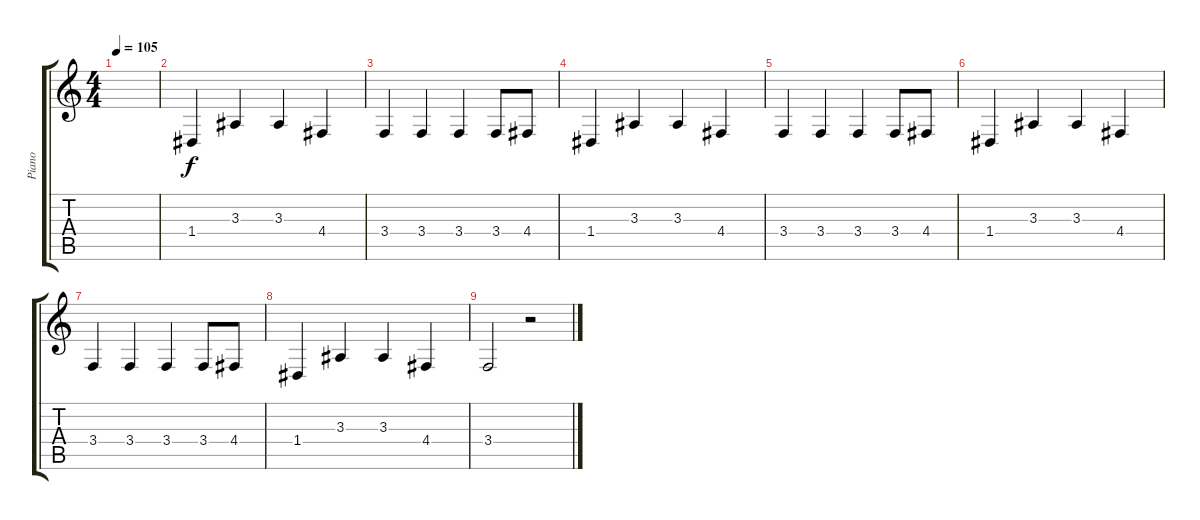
\track ("Piano" "Piano") {instrument electricpiano2}
\staff {score tabs}
\tuning (E4 B3 G3 D3 A2 E2) {hide}
\ts (4 4)
\tempo 105
\clef g2
\ks c
|
1.4.4 3.3.4 3.3.4 4.4.4 |
3.4.4 3.4.4 3.4.4 3.4.8 4.4.8 |
1.4.4 3.3.4 3.3.4 4.4.4 |
3.4.4 3.4.4 3.4.4 3.4.8 4.4.8 |
1.4.4 3.3.4 3.3.4 4.4.4 |
3.4.4 3.4.4 3.4.4 3.4.8 4.4.8 |
1.4.4 3.3.4 3.3.4 4.4.4 |
3.4.2 r.2
